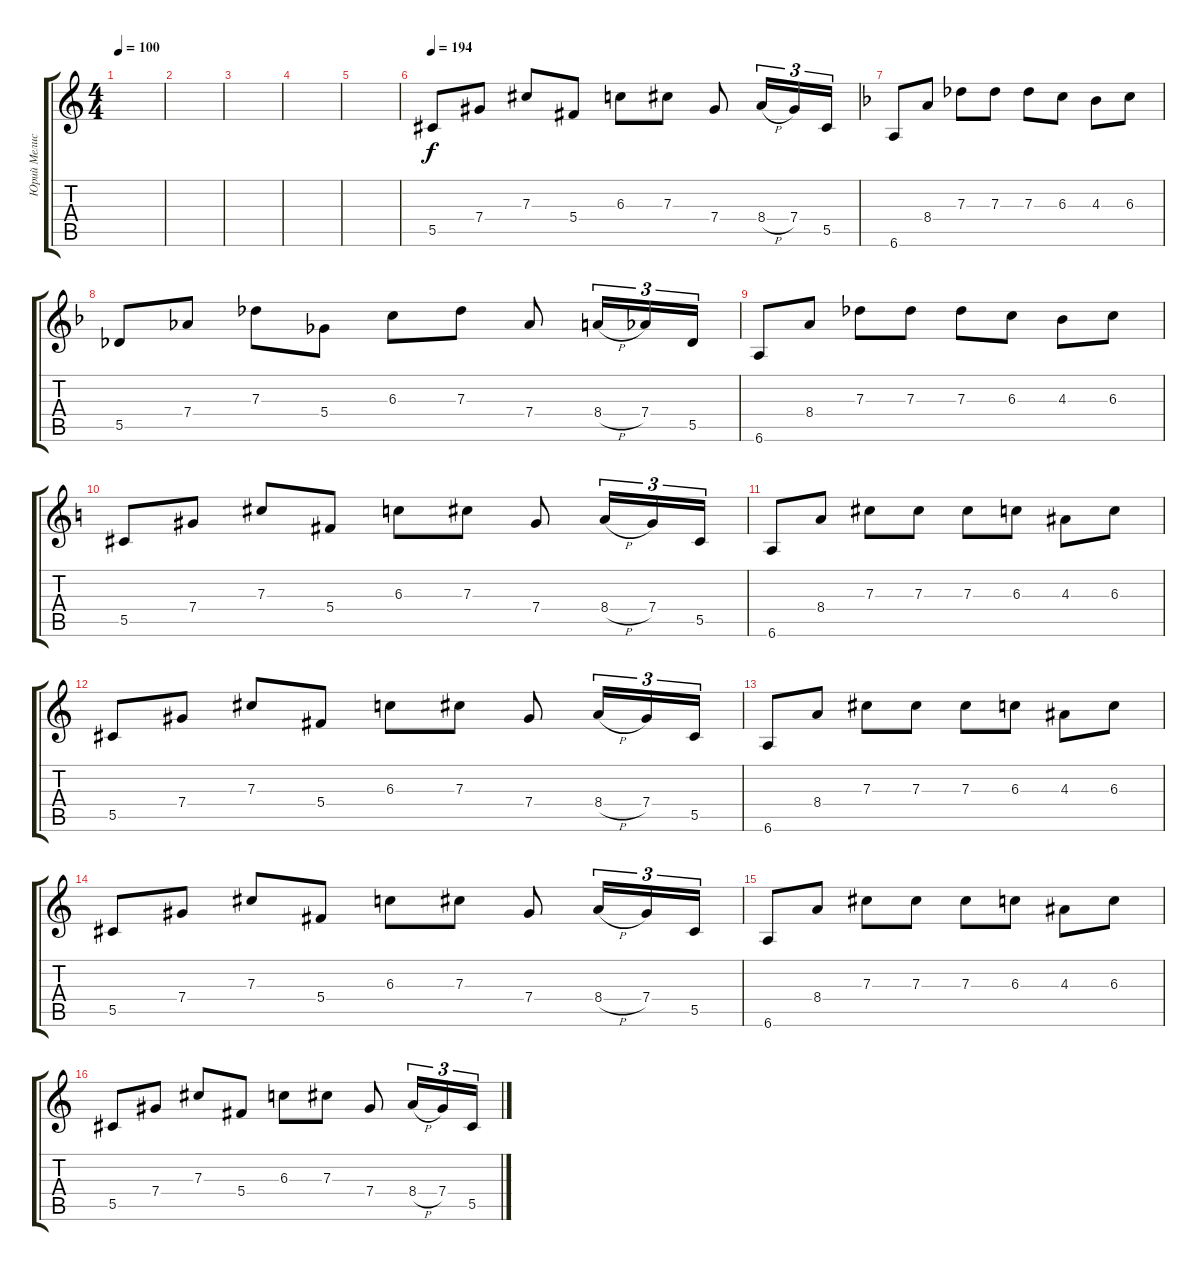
\track ("Юрий Мелисов" "Юрий Мелис") {instrument distortionguitar}
\staff {score tabs}
\tuning (Eb4 Bb3 Gb3 Db3 Ab2 Eb2) {hide}
\ts (4 4)
\tempo 100
\clef g2
\ks c
|
|
|
|
|
\tempo 194
5.5.8 7.4.8 7.3.8 5.4.8 6.3.8 7.3.8 7.4.8 8.4{h}.16{tu (3 2)} 7.4.16{tu (3 2)} 5.5.16{tu (3 2)} |
\ks f
6.6.8 8.4.8 7.3.8 7.3.8 7.3.8 6.3.8 4.3.8 6.3.8 |
5.5.8 7.4.8 7.3.8 5.4.8 6.3.8 7.3.8 7.4.8 8.4{h}.16{tu (3 2)} 7.4.16{tu (3 2)} 5.5.16{tu (3 2)} |
6.6.8 8.4.8 7.3.8 7.3.8 7.3.8 6.3.8 4.3.8 6.3.8 |
\ks c
5.5.8 7.4.8 7.3.8 5.4.8 6.3.8 7.3.8 7.4.8 8.4{h}.16{tu (3 2)} 7.4.16{tu (3 2)} 5.5.16{tu (3 2)} |
6.6.8 8.4.8 7.3.8 7.3.8 7.3.8 6.3.8 4.3.8 6.3.8 |
5.5.8 7.4.8 7.3.8 5.4.8 6.3.8 7.3.8 7.4.8 8.4{h}.16{tu (3 2)} 7.4.16{tu (3 2)} 5.5.16{tu (3 2)} |
6.6.8 8.4.8 7.3.8 7.3.8 7.3.8 6.3.8 4.3.8 6.3.8 |
5.5.8 7.4.8 7.3.8 5.4.8 6.3.8 7.3.8 7.4.8 8.4{h}.16{tu (3 2)} 7.4.16{tu (3 2)} 5.5.16{tu (3 2)} |
6.6.8 8.4.8 7.3.8 7.3.8 7.3.8 6.3.8 4.3.8 6.3.8 |
5.5.8 7.4.8 7.3.8 5.4.8 6.3.8 7.3.8 7.4.8 8.4{h}.16{tu (3 2)} 7.4.16{tu (3 2)} 5.5.16{tu (3 2)}
